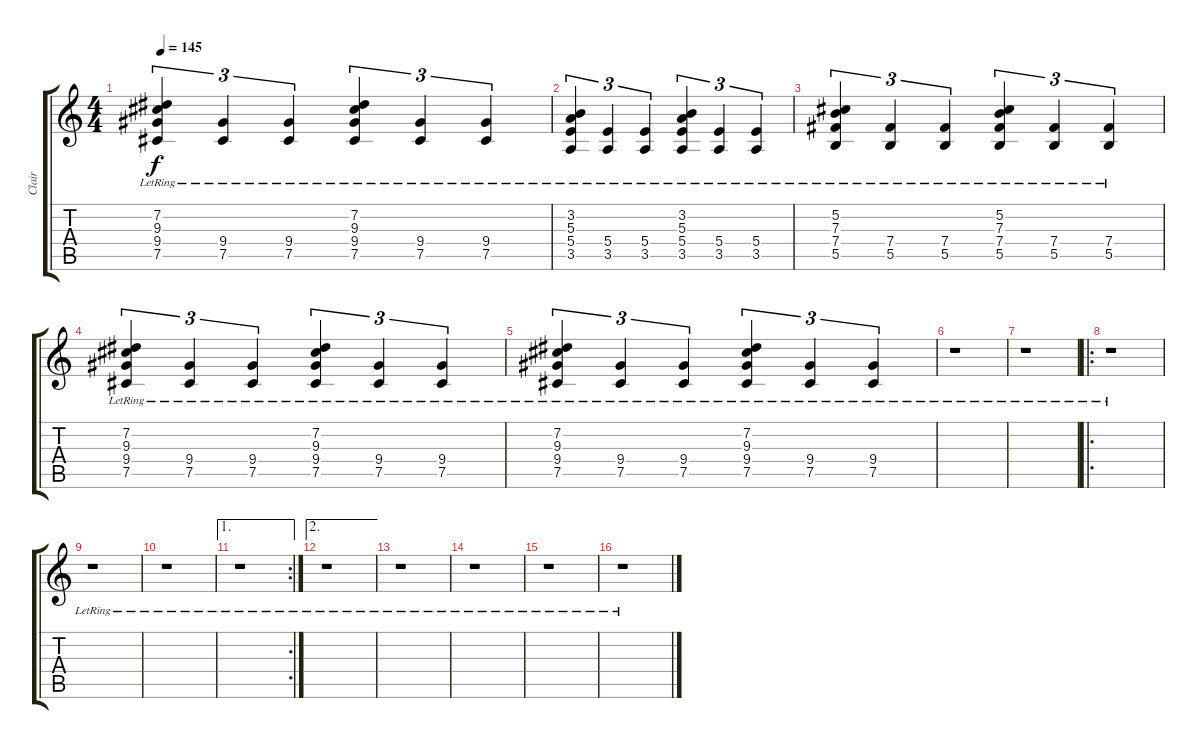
\track ("Clair" "Clair") {instrument acousticguitarsteel}
\staff {score tabs}
\tuning (Db4 Ab3 E3 B2 Gb2 Db2) {hide}
\ts (4 4)
\tempo 145
\clef g2
\ks c
(7.2{lr} 9.3{lr} 9.4{lr} 7.5{lr}).4{tu (3 2) dy f} (9.4{lr} 7.5{lr}).4{tu (3 2)} (9.4{lr} 7.5{lr}).4{tu (3 2)} (7.2{lr} 9.3{lr} 9.4{lr} 7.5{lr}).4{tu (3 2)} (9.4{lr} 7.5{lr}).4{tu (3 2)} (9.4{lr} 7.5{lr}).4{tu (3 2)} |
(3.2{lr} 5.3{lr} 5.4{lr} 3.5{lr}).4{tu (3 2)} (5.4{lr} 3.5{lr}).4{tu (3 2)} (5.4{lr} 3.5{lr}).4{tu (3 2)} (3.2{lr} 5.3{lr} 5.4{lr} 3.5{lr}).4{tu (3 2)} (5.4{lr} 3.5{lr}).4{tu (3 2)} (5.4{lr} 3.5{lr}).4{tu (3 2)} |
(5.2{lr} 7.3{lr} 7.4{lr} 5.5{lr}).4{tu (3 2)} (7.4{lr} 5.5{lr}).4{tu (3 2)} (7.4{lr} 5.5{lr}).4{tu (3 2)} (5.2{lr} 7.3{lr} 7.4{lr} 5.5{lr}).4{tu (3 2)} (7.4{lr} 5.5{lr}).4{tu (3 2)} (7.4{lr} 5.5{lr}).4{tu (3 2)} |
(7.2{lr} 9.3{lr} 9.4{lr} 7.5{lr}).4{tu (3 2)} (9.4{lr} 7.5{lr}).4{tu (3 2)} (9.4{lr} 7.5{lr}).4{tu (3 2)} (7.2{lr} 9.3{lr} 9.4{lr} 7.5{lr}).4{tu (3 2)} (9.4{lr} 7.5{lr}).4{tu (3 2)} (9.4{lr} 7.5{lr}).4{tu (3 2)} |
(7.2{lr} 9.3{lr} 9.4{lr} 7.5{lr}).4{tu (3 2)} (9.4{lr} 7.5{lr}).4{tu (3 2)} (9.4{lr} 7.5{lr}).4{tu (3 2)} (7.2{lr} 9.3{lr} 9.4{lr} 7.5{lr}).4{tu (3 2)} (9.4{lr} 7.5{lr}).4{tu (3 2)} (9.4{lr} 7.5{lr}).4{tu (3 2)} |
r.1 |
r.1 |
\ro
r.1 |
r.1 |
r.1 |
\ae 1
\rc 2
r.1 |
\ae 2
r.1 |
r.1 |
r.1 |
r.1 |
r.1
